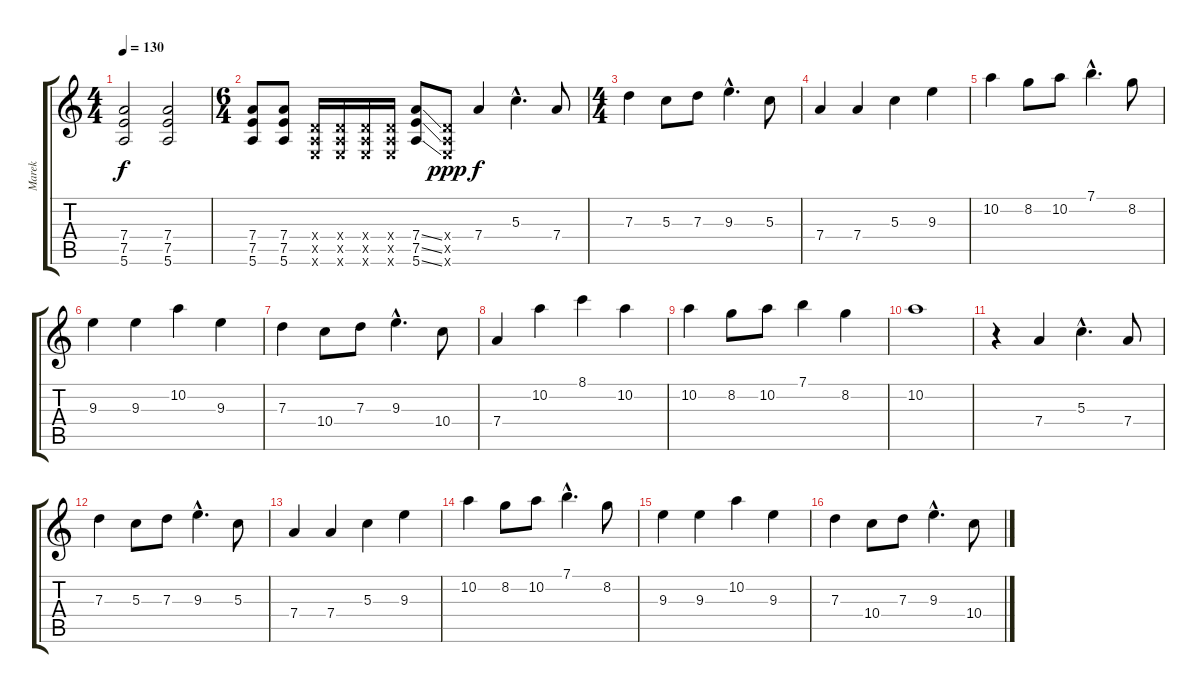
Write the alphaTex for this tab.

\track ("Marek" "Marek") {instrument overdrivenguitar}
\staff {score tabs}
\tuning (E4 B3 G3 D3 A2 E2) {hide}
\ts (4 4)
\tempo 130
\clef g2
\ks c
(7.4 7.5 5.6).2{dy f} (7.4 7.5 5.6).2 |
\ts (6 4)
(7.4 7.5 5.6).8 (7.4 7.5 5.6).8 (0.4{x} 0.5{x} 0.6{x}).16 (0.4{x} 0.5{x} 0.6{x}).16 (0.4{x} 0.5{x} 0.6{x}).16 (0.4{x} 0.5{x} 0.6{x}).16 (7.4{ss} 7.5{ss} 5.6{ss}).8 (0.4{x} 0.5{x} 0.6{x}).8{dy ppp} 7.4.4{dy f} 5.3{hac}.4{d} 7.4.8 |
\ts (4 4)
7.3.4 5.3.8 7.3.8 9.3{hac}.4{d} 5.3.8 |
7.4.4 7.4.4 5.3.4 9.3.4 |
10.2.4 8.2.8 10.2.8 7.1{hac}.4{d} 8.2.8 |
9.3.4 9.3.4 10.2.4 9.3.4 |
7.3.4 10.4.8 7.3.8 9.3{hac}.4{d} 10.4.8 |
7.4.4 10.2.4 8.1.4 10.2.4 |
10.2.4 8.2.8 10.2.8 7.1.4 8.2.4 |
10.2.1 |
r.4 7.4.4 5.3{hac}.4{d} 7.4.8 |
7.3.4 5.3.8 7.3.8 9.3{hac}.4{d} 5.3.8 |
7.4.4 7.4.4 5.3.4 9.3.4 |
10.2.4 8.2.8 10.2.8 7.1{hac}.4{d} 8.2.8 |
9.3.4 9.3.4 10.2.4 9.3.4 |
7.3.4 10.4.8 7.3.8 9.3{hac}.4{d} 10.4.8
